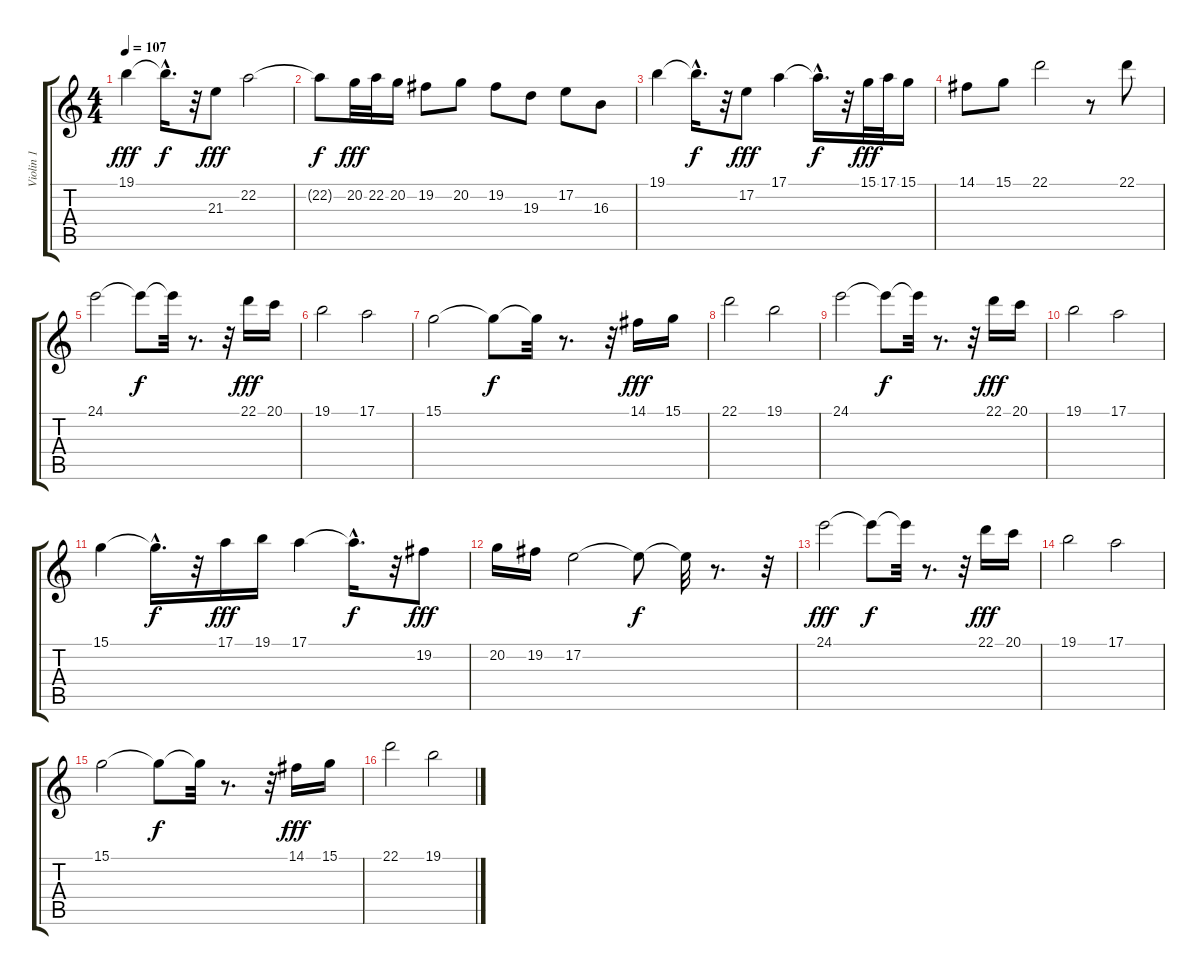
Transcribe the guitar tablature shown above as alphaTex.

\track ("Violin 1" "Violin 1") {instrument violin}
\staff {score tabs}
\tuning (E4 B3 G3 D3 A2 E2) {hide}
\ts (4 4)
\tempo 107
\clef g2
\ks c
19.1.4{dy fff} 19.1{hac t}.16{d dy f} r.32 21.3.8{dy fff} 22.2.2 |
22.2{t}.8{dy f} 20.2.32{dy fff} 22.2.32 20.2.16 19.2.8 20.2.8 19.2.8 19.3.8 17.2.8 16.3.8 |
19.1.4 19.1{hac t}.16{d dy f} r.32 17.2.8{dy fff} 17.1.4 17.1{hac t}.16{d dy f} r.32 15.1.32{dy fff} 17.1.32 15.1.16 |
14.1.8 15.1.8 22.1.2 r.8 22.1.8 |
24.1.2 24.1{t}.8{dy f} 24.1{t}.32 r.8{d} r.32 22.1.16{dy fff} 20.1.16 |
19.1.2 17.1.2 |
15.1.2 15.1{t}.8{dy f} 15.1{t}.32 r.8{d} r.32 14.1.16{dy fff} 15.1.16 |
22.1.2 19.1.2 |
24.1.2 24.1{t}.8{dy f} 24.1{t}.32 r.8{d} r.32 22.1.16{dy fff} 20.1.16 |
19.1.2 17.1.2 |
15.1.4 15.1{hac t}.16{d dy f} r.32 17.1.16{dy fff} 19.1.16 17.1.4 17.1{hac t}.16{d dy f} r.32 19.2.8{dy fff} |
20.2.16 19.2.16 17.2.2 17.2{t}.8{dy f} 17.2{t}.32 r.8{d} r.32 |
24.1.2{dy fff} 24.1{t}.8{dy f} 24.1{t}.32 r.8{d} r.32 22.1.16{dy fff} 20.1.16 |
19.1.2 17.1.2 |
15.1.2 15.1{t}.8{dy f} 15.1{t}.32 r.8{d} r.32 14.1.16{dy fff} 15.1.16 |
22.1.2 19.1.2
